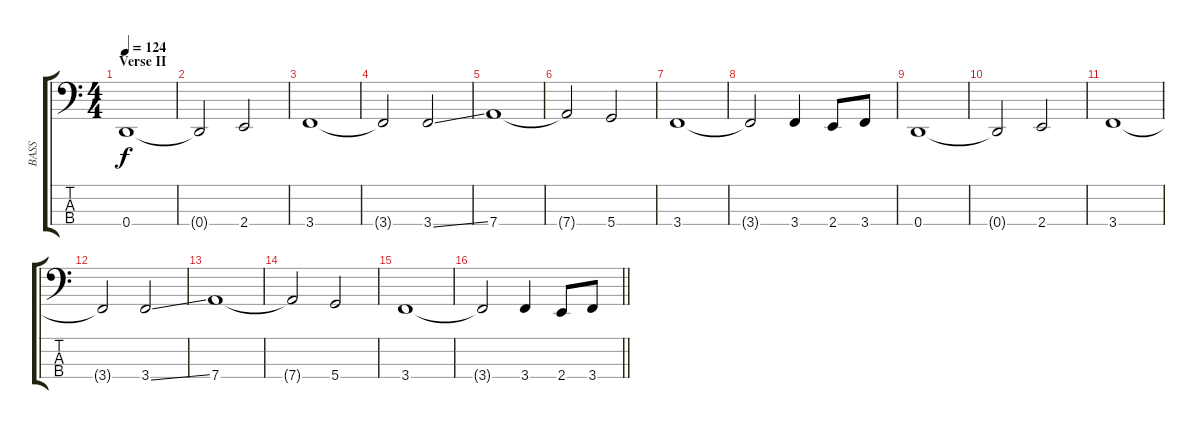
\track ("BASS" "BASS") {instrument electricbassfinger}
\staff {score tabs}
\tuning (F2 C2 G1 D1) {hide}
\ts (4 4)
\section ("" "Verse II")
\tempo 124
\clef f4
\ks c
0.4.1{dy f} |
0.4{t}.2 2.4.2 |
3.4.1 |
3.4{t}.2 3.4{ss}.2 |
7.4.1 |
7.4{t}.2 5.4.2 |
3.4.1 |
3.4{t}.2 3.4.4 2.4.8 3.4.8 |
0.4.1 |
0.4{t}.2 2.4.2 |
3.4.1 |
3.4{t}.2 3.4{ss}.2 |
7.4.1 |
7.4{t}.2 5.4.2 |
3.4.1 |
\barLineRight lightlight
3.4{t}.2 3.4.4 2.4.8 3.4.8
